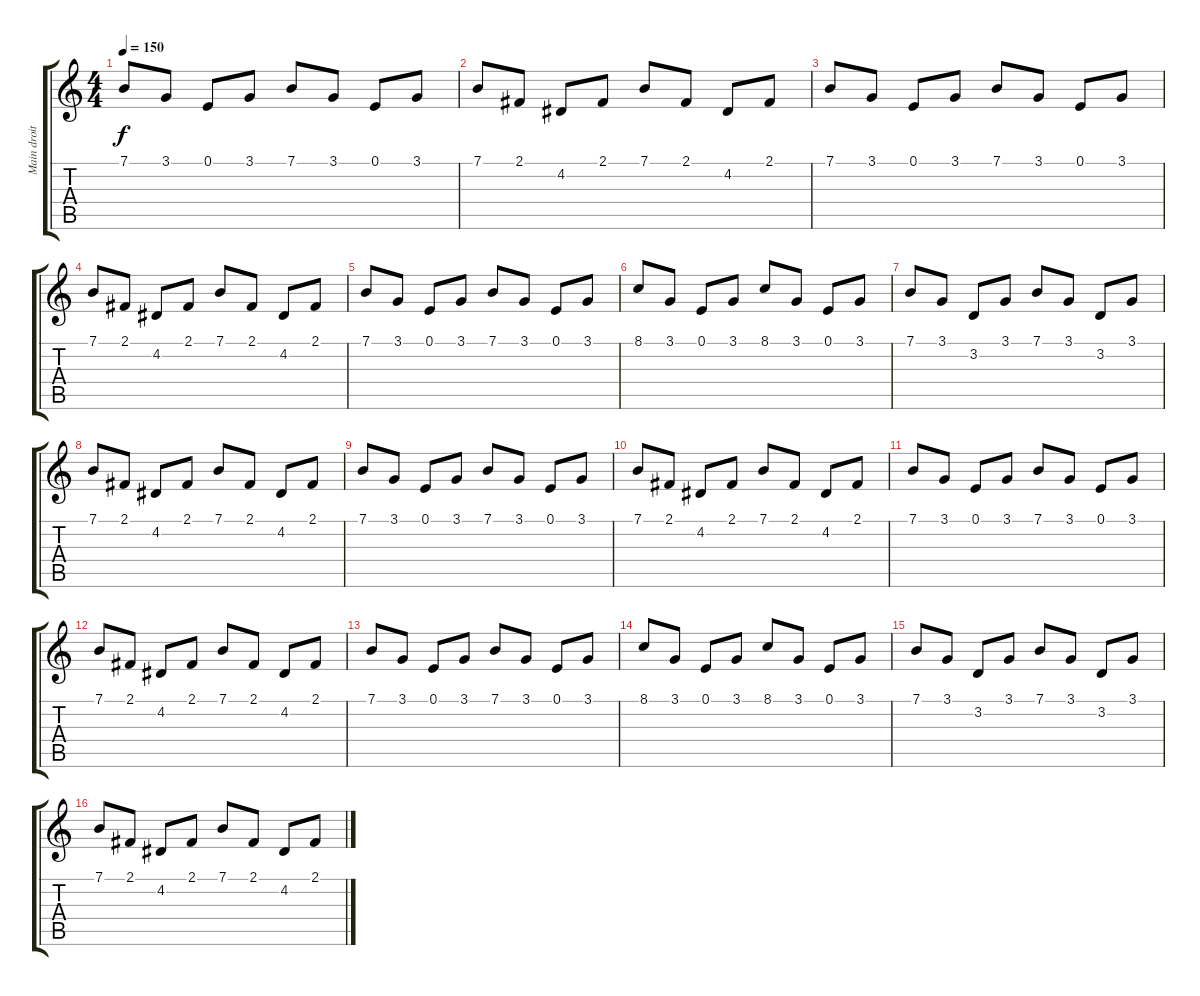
\track ("Main droite" "Main droit") {instrument brightacousticpiano}
\staff {score tabs}
\tuning (E4 B3 G3 D3 A2 E2) {hide}
\ts (4 4)
\tempo 150
\clef g2
\ks c
7.1.8{dy f} 3.1.8 0.1.8 3.1.8 7.1.8 3.1.8 0.1.8 3.1.8 |
7.1.8 2.1.8 4.2.8 2.1.8 7.1.8 2.1.8 4.2.8 2.1.8 |
7.1.8 3.1.8 0.1.8 3.1.8 7.1.8 3.1.8 0.1.8 3.1.8 |
7.1.8 2.1.8 4.2.8 2.1.8 7.1.8 2.1.8 4.2.8 2.1.8 |
7.1.8 3.1.8 0.1.8 3.1.8 7.1.8 3.1.8 0.1.8 3.1.8 |
8.1.8 3.1.8 0.1.8 3.1.8 8.1.8 3.1.8 0.1.8 3.1.8 |
7.1.8 3.1.8 3.2.8 3.1.8 7.1.8 3.1.8 3.2.8 3.1.8 |
7.1.8 2.1.8 4.2.8 2.1.8 7.1.8 2.1.8 4.2.8 2.1.8 |
7.1.8 3.1.8 0.1.8 3.1.8 7.1.8 3.1.8 0.1.8 3.1.8 |
7.1.8 2.1.8 4.2.8 2.1.8 7.1.8 2.1.8 4.2.8 2.1.8 |
7.1.8 3.1.8 0.1.8 3.1.8 7.1.8 3.1.8 0.1.8 3.1.8 |
7.1.8 2.1.8 4.2.8 2.1.8 7.1.8 2.1.8 4.2.8 2.1.8 |
7.1.8 3.1.8 0.1.8 3.1.8 7.1.8 3.1.8 0.1.8 3.1.8 |
8.1.8 3.1.8 0.1.8 3.1.8 8.1.8 3.1.8 0.1.8 3.1.8 |
7.1.8 3.1.8 3.2.8 3.1.8 7.1.8 3.1.8 3.2.8 3.1.8 |
7.1.8 2.1.8 4.2.8 2.1.8 7.1.8 2.1.8 4.2.8 2.1.8
